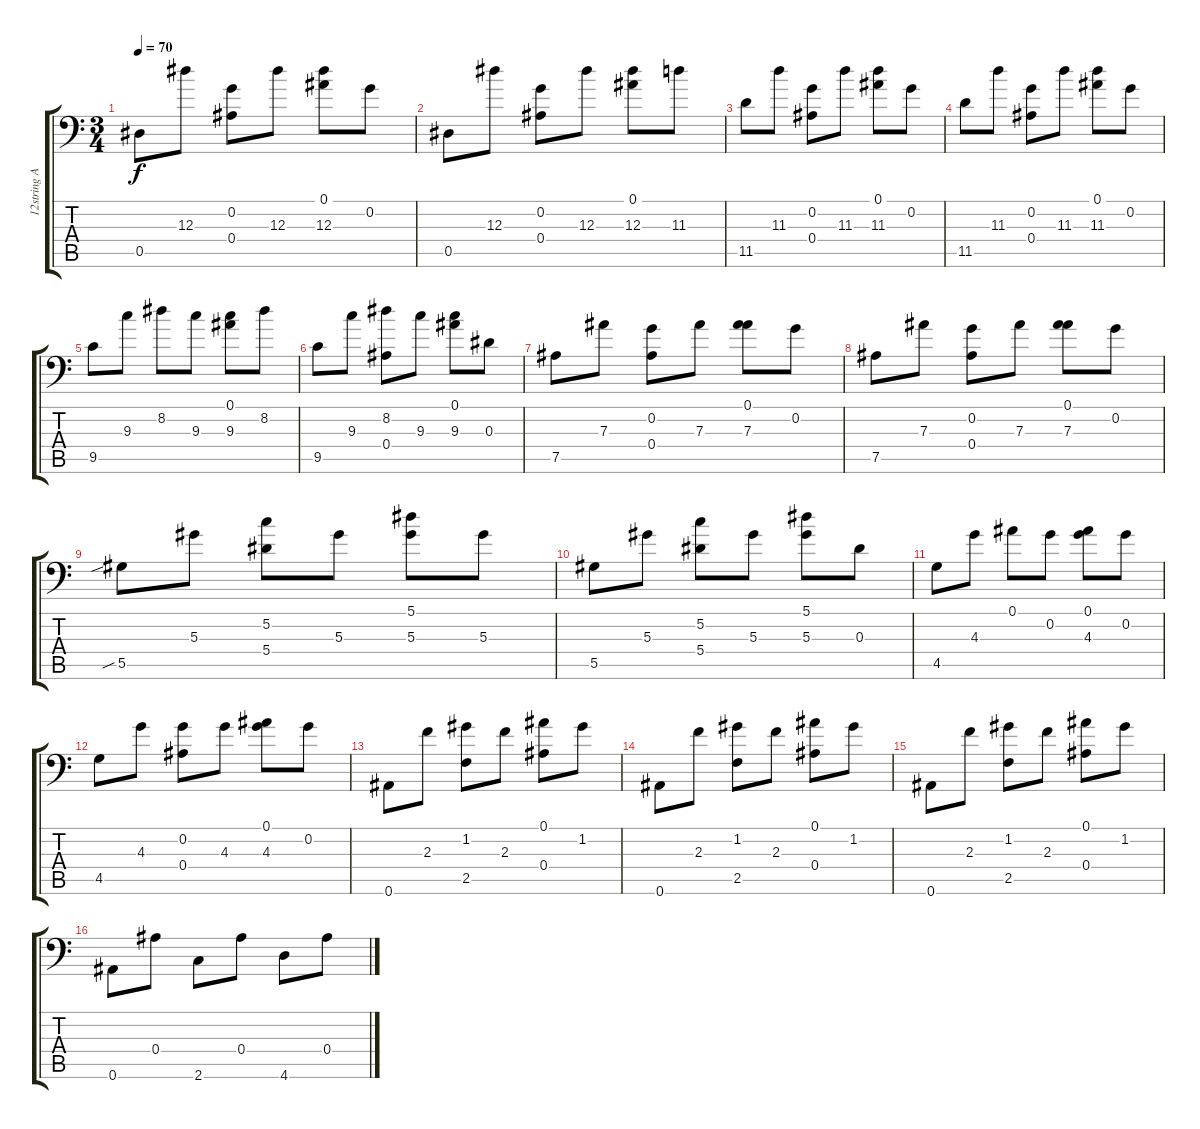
\track ("12string Acoustic" "12string A") {instrument acousticguitarsteel}
\staff {score tabs}
\tuning (Bb3 G3 Eb3 Bb2 Eb2 Bb1) {hide}
\ts (3 4)
\tempo 70
\clef f4
\ks c
0.5.8{dy f} 12.3.8 (0.2 0.4).8 12.3.8 (0.1 12.3).8 0.2.8 |
0.5.8 12.3.8 (0.2 0.4).8 12.3.8 (0.1 12.3).8 11.3.8 |
11.5.8 11.3.8 (0.2 0.4).8 11.3.8 (0.1 11.3).8 0.2.8 |
11.5.8 11.3.8 (0.2 0.4).8 11.3.8 (0.1 11.3).8 0.2.8 |
9.5.8 9.3.8 8.2.8 9.3.8 (0.1 9.3).8 8.2.8 |
9.5.8 9.3.8 (8.2 0.4).8 9.3.8 (0.1 9.3).8 0.3.8 |
7.5.8 7.3.8 (0.2 0.4).8 7.3.8 (0.1 7.3).8 0.2.8 |
7.5.8 7.3.8 (0.2 0.4).8 7.3.8 (0.1 7.3).8 0.2.8 |
5.5{sib}.8 5.3.8 (5.2 5.4).8 5.3.8 (5.1 5.3).8 5.3.8 |
5.5.8 5.3.8 (5.2 5.4).8 5.3.8 (5.1 5.3).8 0.3.8 |
4.5.8 4.3.8 0.1.8 0.2.8 (0.1 4.3).8 0.2.8 |
4.5.8 4.3.8 (0.2 0.4).8 4.3.8 (0.1 4.3).8 0.2.8 |
0.6.8 2.3.8 (1.2 2.5).8 2.3.8 (0.1 0.4).8 1.2.8 |
0.6.8 2.3.8 (1.2 2.5).8 2.3.8 (0.1 0.4).8 1.2.8 |
0.6.8 2.3.8 (1.2 2.5).8 2.3.8 (0.1 0.4).8 1.2.8 |
0.6.8 0.4.8 2.6.8 0.4.8 4.6.8 0.4.8
